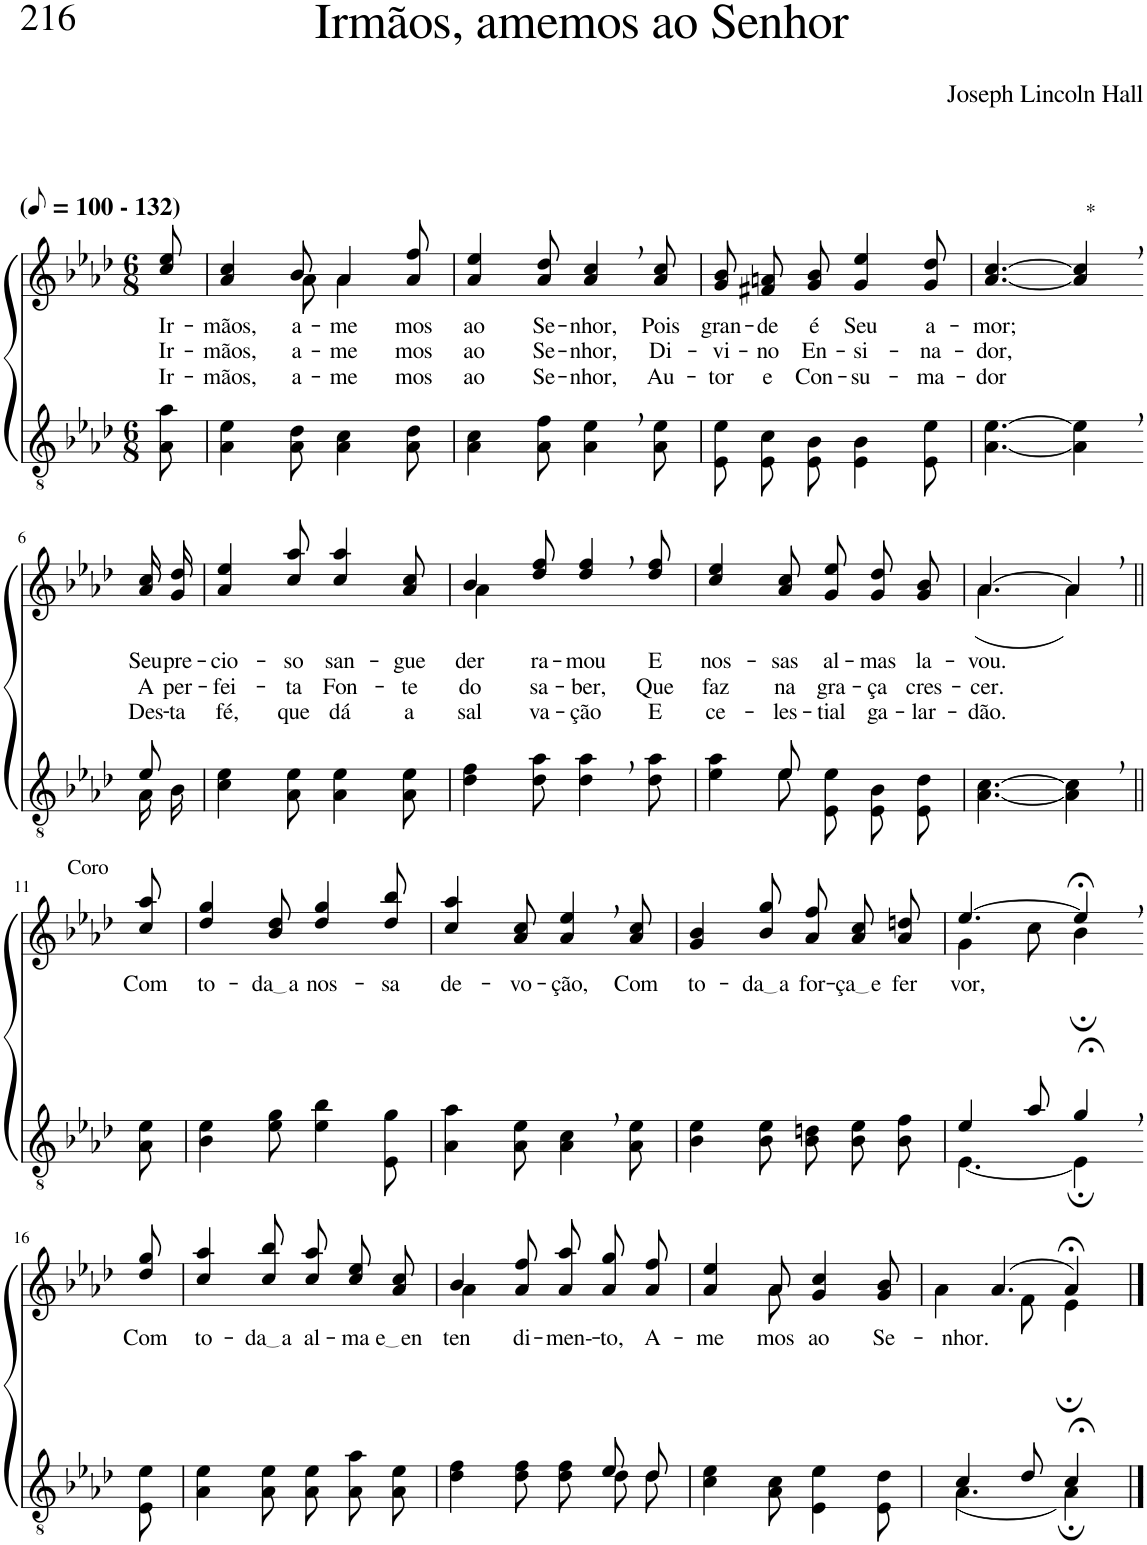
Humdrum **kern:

**kern	**kern	**text	**text	**text
*part2	*part1	*part1	*part1	*part1
*staff2	*staff1	*staff1	*staff1	*staff1
*I"Parte III e IV	*I"Parte I e II	*	*	*
*clefGv2	*clefG2	*	*	*
*Trd4c7	*Trd4c7	*	*	*
*k[b-e-a-d-]	*k[b-e-a-d-]	*	*	*
*M6/8	*M6/8	*	*	*
*MM50	*MM50	*	*	*
=1	=1	=1	=1	=1
!	!LO:TX:a:B:t=(	!	!	!
!	!LO:TX:a:B:t=- 132)	!	!	!
!	!	!LO:LY:b	!LO:LY:b	!LO:LY:b
8A-\ 8a-\	8cc/ 8ee-/	Ir-	Ir-	Ir-
=2	=2	=2	=2	=2
!	!	!LO:LY:b	!LO:LY:b	!LO:LY:b
*	*^	*	*	*
4A-\ 4e-\	4a-/ 4cc/	4ryy	-mãos,	-mãos,	-mãos,
!	!	!	!LO:LY:b	!LO:LY:b	!LO:LY:b
8A-\ 8d-\	8b-/	8a-\	a-	a-	a-
!	!	!	!LO:LY:b	!LO:LY:b	!LO:LY:b
4A-\ 4c\	4a-/	4a-\	-me-	-me-	-me-
!	!	!	!LO:LY:b	!LO:LY:b	!LO:LY:b
8A-\ 8d-\	8a-/ 8ff/	8ryy	-mos	-mos	-mos
=3	=3	=3	=3	=3	=3
!	!	!	!LO:LY:b	!LO:LY:b	!LO:LY:b
*	*v	*v	*	*	*
4A-\ 4c\	4a-/ 4ee-/	ao	ao	ao
!	!	!LO:LY:b	!LO:LY:b	!LO:LY:b
8A-\ 8f\	8a-/ 8dd-/	Se-	Se-	Se-
!	!	!LO:LY:b	!LO:LY:b	!LO:LY:b
4A-\, 4e-\,	4a-/, 4cc/,	-nhor,	-nhor,	-nhor,
!	!	!LO:LY:b	!LO:LY:b	!LO:LY:b
8A-\ 8e-\	8a-/ 8cc/	Pois	Di-	Au-
=4	=4	=4	=4	=4
!	!	!LO:LY:b	!LO:LY:b	!LO:LY:b
8E-/ 8e-/L	8g/ 8b-/L	gran-	-vi-	-tor
!	!	!LO:LY:b	!LO:LY:b	!LO:LY:b
8E-/ 8c/	8f#X/ 8an/	-de	-no	e
!	!	!LO:LY:b	!LO:LY:b	!LO:LY:b
8E-/ 8B-/J	8g/ 8b-/J	é	En-	Con-
!	!	!LO:LY:b	!LO:LY:b	!LO:LY:b
4E-\ 4B-\	4g/ 4ee-/	Seu	-si-	-su-
!	!	!LO:LY:b	!LO:LY:b	!LO:LY:b
8E-\ 8e-\	8g/ 8dd-/	a-	-na-	-ma-
=5	=5	=5	=5	=5
!	!	!LO:LY:b	!LO:LY:b	!LO:LY:b
[4.A-\ [4.e-\	[4.a-/ [4.cc/	-mor;	-dor,	-dor
!	!LO:TX:a:t=*	!	!	!
4A-\], 4e-\],	4a-/], 4cc/],	.	.	.
!!LO:LB:g=z
=6-	=6-	=6-	=6-	=6-
*^	*	*	*	*
!	!	!	!LO:LY:b	!LO:LY:b	!LO:LY:b
8e-/	16A-\LL	16a-\ 16cc\LL	Seu	A	Des-
!	!	!	!LO:LY:b	!LO:LY:b	!LO:LY:b
.	16B-\JJ	16g\ 16dd-\JJ	pre-	per-	-ta
=7	=7	=7	=7	=7	=7
!	!	!	!LO:LY:b	!LO:LY:b	!LO:LY:b
*v	*v	*	*	*	*
4c\ 4e-\	4a-/ 4ee-/	-cio-	-fei-	fé,
!	!	!LO:LY:b	!LO:LY:b	!LO:LY:b
8A-\ 8e-\	8cc/ 8aa-/	-so	-ta	que
!	!	!LO:LY:b	!LO:LY:b	!LO:LY:b
4A-\ 4e-\	4cc/ 4aa-/	san-	Fon-	dá
!	!	!LO:LY:b	!LO:LY:b	!LO:LY:b
8A-\ 8e-\	8a-/ 8cc/	-gue	-te	a
=8	=8	=8	=8	=8
*	*^	*	*	*
!	!	!	!LO:LY:b	!LO:LY:b	!LO:LY:b
4d-\ 4f\	4b-/	4a-\	der-	do	sal-
!	!	!	!LO:LY:b	!LO:LY:b	!LO:LY:b
8d-\ 8a-\	8dd-/ 8ff/	2ryy	-ra-	sa-	-va-
!	!	!	!LO:LY:b	!LO:LY:b	!LO:LY:b
4d-\, 4a-\,	4dd-/, 4ff/,	.	-mou	-ber,	-ção
!	!	!	!LO:LY:b	!LO:LY:b	!LO:LY:b
8d-\ 8a-\	8dd-/ 8ff/	.	E	Que	E
*	*v	*v	*	*	*
=9	=9	=9	=9	=9
*^	*	*	*	*
!	!	!	!LO:LY:b	!LO:LY:b	!LO:LY:b
4ryy	4e-\ 4a-\	4cc/ 4ee-/	nos-	faz	ce-
!	!	!	!LO:LY:b	!LO:LY:b	!LO:LY:b
8e-/	8e-\	8a-/ 8cc/	-sas	na	-les-
!	!	!	!LO:LY:b	!LO:LY:b	!LO:LY:b
4.ryy	8E-/ 8e-/L	8g/ 8ee-/L	al-	gra-	-tial
!	!	!	!LO:LY:b	!LO:LY:b	!LO:LY:b
.	8E-/ 8B-/	8g/ 8dd-/	-mas	-ça	ga-
!	!	!	!LO:LY:b	!LO:LY:b	!LO:LY:b
.	8E-/ 8d-/J	8g/ 8b-/J	la-	cres-	-lar-
=10	=10	=10	=10	=10	=10
!	!	!	!LO:LY:b	!LO:LY:b	!LO:LY:b
*v	*v	*^	*	*	*
[4.A-\ [4.c\	4.a-\	([4.a-/	-vou.	-cer.	-dão.
4A-\], 4c\],	4a-,\	4a-/])	.	.	.
!!LO:LB:g=z
=11||	=11||	=11||	=11||	=11||	=11||
!	!LO:TX:a:t=Coro	!	!	!	!
!	!	!	!LO:LY:b	!	!
*	*v	*v	*	*	*
8A-\ 8e-\	8cc/ 8aa-/	Com	.	.
=12	=12	=12	=12	=12
!	!	!LO:LY:b	!	!
4B-\ 4e-\	4dd-/ 4gg/	to-	.	.
!	!	!LO:LY:b	!	!
8e-\ 8g\	8b-/ 8dd-/	da a	.	.
!	!	!LO:LY:b	!	!
4e-\ 4b-\	4dd-/ 4gg/	nos-	.	.
!	!	!LO:LY:b	!	!
8E-\ 8g\	8dd-/ 8bb-/	-sa	.	.
=13	=13	=13	=13	=13
!	!	!LO:LY:b	!	!
4A-\ 4a-\	4cc/ 4aa-/	de-	.	.
!	!	!LO:LY:b	!	!
8A-\ 8e-\	8a-/ 8cc/	-vo-	.	.
!	!	!LO:LY:b	!	!
4A-\, 4c\,	4a-/, 4ee-/,	-ção,	.	.
!	!	!LO:LY:b	!	!
8A-\ 8e-\	8a-/ 8cc/	Com	.	.
=14	=14	=14	=14	=14
!	!	!LO:LY:b	!	!
4B-\ 4e-\	4g/ 4b-/	to-	.	.
!	!	!LO:LY:b	!	!
8B-\ 8e-\	8b-/ 8gg/	da a	.	.
!	!	!LO:LY:b	!	!
8B-\ 8dn\L	8a-\ 8ff\L	for-	.	.
!	!	!LO:LY:b	!	!
8B-\ 8e-\	8a-\ 8cc\	ça e	.	.
!	!	!LO:LY:b	!	!
8B-\ 8f\J	8a-\ 8ddn\J	fer-	.	.
=15	=15	=15	=15	=15
*^	*^	*	*	*
!	!	!	!	!LO:LY:b	!	!
4e-/	[4.E-\	[4.ee-/	4g\	-vor,	.	.
8a-/	.	.	8cc\	.	.	.
4g;<,/	4E-;\]	4ee-;<,/]	4b-;\	.	.	.
!!LO:LB:g=z
=16-	=16-	=16-	=16-	=16-	=16-	=16-
!	!	!	!	!LO:LY:b	!	!
*v	*v	*	*	*	*	*
*	*v	*v	*	*	*
8E-\ 8e-\	8dd-/ 8gg/	Com	.	.
=17	=17	=17	=17	=17
!	!	!LO:LY:b	!	!
4A-\ 4e-\	4cc/ 4aa-/	to-	.	.
!	!	!LO:LY:b	!	!
8A-\ 8e-\	8cc/ 8bb-/	da a	.	.
!	!	!LO:LY:b	!	!
8A-\ 8e-\L	8cc\ 8aa-\L	al-	.	.
!	!	!LO:LY:b	!	!
8A-\ 8a-\	8cc\ 8ee-\	-ma	.	.
!	!	!LO:LY:b	!	!
8A-\ 8e-\J	8a-\ 8cc\J	e en	.	.
=18	=18	=18	=18	=18
*^	*^	*	*	*
!	!	!	!	!LO:LY:b	!	!
4d-\ 4f\	2ryy	4b-/	4a-\	-ten-	.	.
!	!	!	!	!LO:LY:b	!	!
8d-\ 8f\	.	8a-/ 8ff/	2ryy	-di-	.	.
!	!	!	!	!LO:LY:b	!	!
8d-\ 8f\L	.	8a-\ 8aa-\L	.	-men--	.	.
!	!	!	!	!LO:LY:b	!	!
8d-\	8e-/L	8a-\ 8gg\	.	-to,	.	.
!	!	!	!	!LO:LY:b	!	!
8d-\J	8d-/J	8a-\ 8ff\J	.	A-	.	.
=19	=19	=19	=19	=19	=19	=19
!	!	!	!	!LO:LY:b	!	!
*v	*v	*	*	*	*	*
4c\ 4e-\	4a-/ 4ee-/	4ryy	-me-	.	.
!	!	!	!LO:LY:b	!	!
8A-\ 8c\	8a-/	8a-\	-mos	.	.
!	!	!	!LO:LY:b	!	!
4E-\ 4e-\	4g/ 4cc/	4.ryy	ao	.	.
!	!	!	!LO:LY:b	!	!
8E-\ 8d-\	8g/ 8b-/	.	Se-	.	.
=20	=20	=20	=20	=20	=20
*^	*	*	*	*	*
!	!	!	!	!LO:LY:b	!	!
4c/	[4.A-\	[4.a-/	4a-\	-nhor.	.	.
8d-/	.	.	8f\	.	.	.
4c;</	4A-;\]	4a-;</]	4e-;\	.	.	.
*v	*v	*	*	*	*	*
*	*v	*v	*	*	*
==	==	==	==	==
*-	*-	*-	*-	*-
